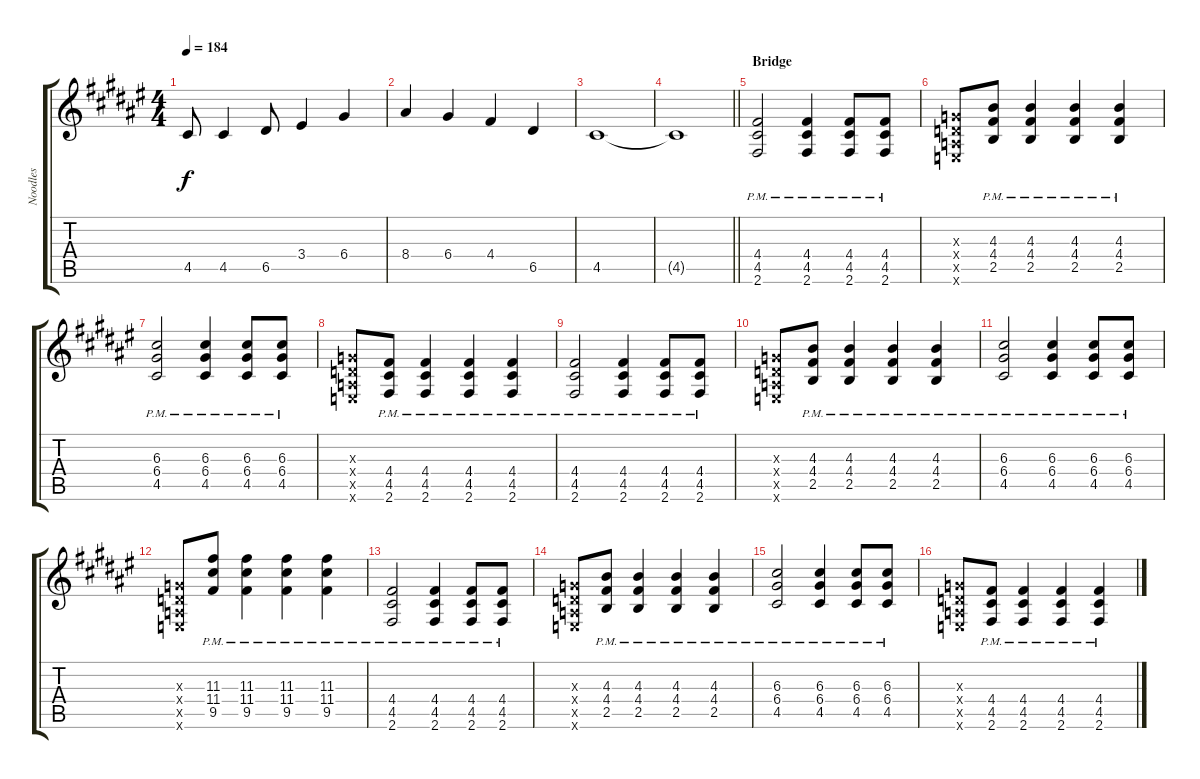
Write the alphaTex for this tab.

\track ("Noodles" "Noodles") {instrument distortionguitar}
\staff {score tabs}
\tuning (E4 B3 G3 D3 A2 E2) {hide}
\ts (4 4)
\tempo 184
\clef g2
\ks f#
4.5.8{dy f} 4.5.4 6.5.8 3.4.4 6.4.4 |
8.4.4 6.4.4 4.4.4 6.5.4 |
4.5.1 |
\barLineRight lightlight
4.5{t}.1 |
\section ("" "Bridge")
(4.4{pm} 4.5{pm} 2.6{pm}).2 (4.4{pm} 4.5{pm} 2.6{pm}).4 (4.4{pm} 4.5{pm} 2.6{pm}).8 (4.4{pm} 4.5{pm} 2.6{pm}).8 |
(0.3{x} 0.4{x} 0.5{x} 0.6{x}).8 (4.3{pm} 4.4{pm} 2.5{pm}).8 (4.3{pm} 4.4{pm} 2.5{pm}).4 (4.3{pm} 4.4{pm} 2.5{pm}).4 (4.3{pm} 4.4{pm} 2.5{pm}).4 |
(6.3{pm} 6.4{pm} 4.5{pm}).2 (6.3{pm} 6.4{pm} 4.5{pm}).4 (6.3{pm} 6.4{pm} 4.5{pm}).8 (6.3{pm} 6.4{pm} 4.5{pm}).8 |
(0.3{x} 0.4{x} 0.5{x} 0.6{x}).8 (4.4{pm} 4.5{pm} 2.6{pm}).8 (4.4{pm} 4.5{pm} 2.6{pm}).4 (4.4{pm} 4.5{pm} 2.6{pm}).4 (4.4{pm} 4.5{pm} 2.6{pm}).4 |
(4.4{pm} 4.5{pm} 2.6{pm}).2 (4.4{pm} 4.5{pm} 2.6{pm}).4 (4.4{pm} 4.5{pm} 2.6{pm}).8 (4.4{pm} 4.5{pm} 2.6{pm}).8 |
(0.3{x} 0.4{x} 0.5{x} 0.6{x}).8 (4.3{pm} 4.4{pm} 2.5{pm}).8 (4.3{pm} 4.4{pm} 2.5{pm}).4 (4.3{pm} 4.4{pm} 2.5{pm}).4 (4.3{pm} 4.4{pm} 2.5{pm}).4 |
(6.3{pm} 6.4{pm} 4.5{pm}).2 (6.3{pm} 6.4{pm} 4.5{pm}).4 (6.3{pm} 6.4{pm} 4.5{pm}).8 (6.3{pm} 6.4{pm} 4.5{pm}).8 |
(0.3{x} 0.4{x} 0.5{x} 0.6{x}).8 (11.3{pm} 11.4{pm} 9.5{pm}).8 (11.3{pm} 11.4{pm} 9.5{pm}).4 (11.3{pm} 11.4{pm} 9.5{pm}).4 (11.3{pm} 11.4{pm} 9.5{pm}).4 |
(4.4{pm} 4.5{pm} 2.6{pm}).2 (4.4{pm} 4.5{pm} 2.6{pm}).4 (4.4{pm} 4.5{pm} 2.6{pm}).8 (4.4{pm} 4.5{pm} 2.6{pm}).8 |
(0.3{x} 0.4{x} 0.5{x} 0.6{x}).8 (4.3{pm} 4.4{pm} 2.5{pm}).8 (4.3{pm} 4.4{pm} 2.5{pm}).4 (4.3{pm} 4.4{pm} 2.5{pm}).4 (4.3{pm} 4.4{pm} 2.5{pm}).4 |
(6.3{pm} 6.4{pm} 4.5{pm}).2 (6.3{pm} 6.4{pm} 4.5{pm}).4 (6.3{pm} 6.4{pm} 4.5{pm}).8 (6.3{pm} 6.4{pm} 4.5{pm}).8 |
(0.3{x} 0.4{x} 0.5{x} 0.6{x}).8 (4.4{pm} 4.5{pm} 2.6{pm}).8 (4.4{pm} 4.5{pm} 2.6{pm}).4 (4.4{pm} 4.5{pm} 2.6{pm}).4 (4.4{pm} 4.5{pm} 2.6{pm}).4
